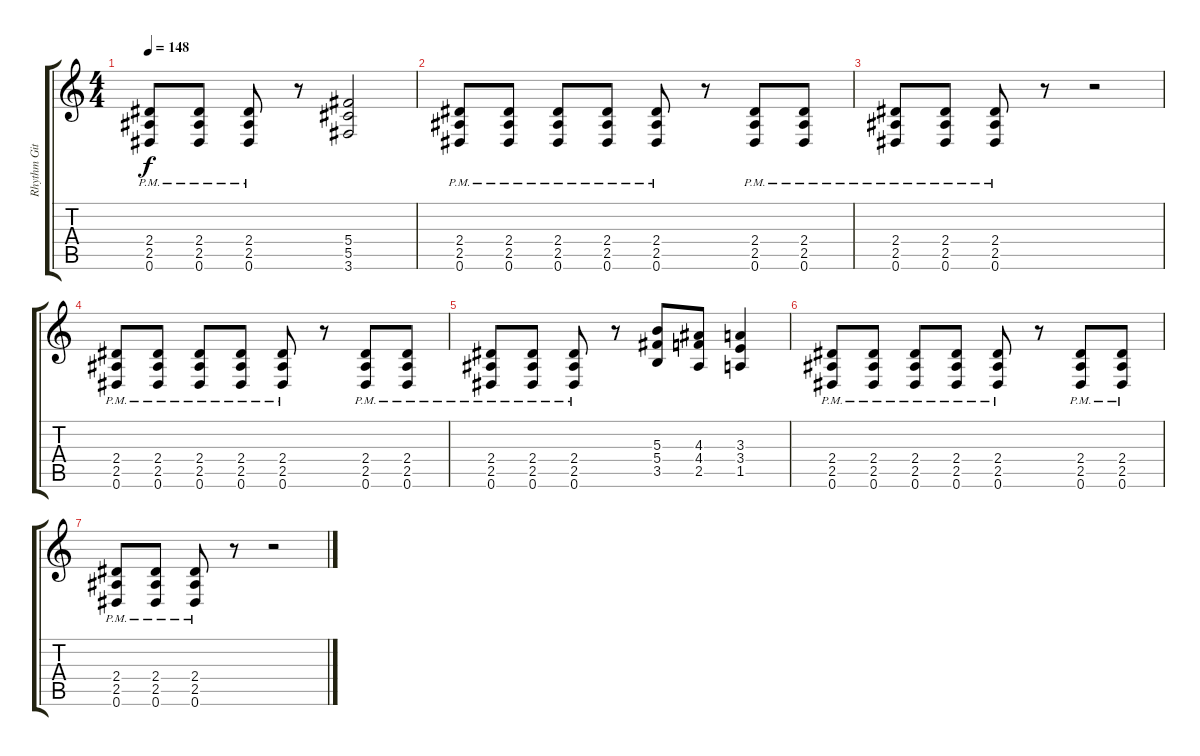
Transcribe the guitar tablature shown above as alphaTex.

\track ("Rhythm Git" "Rhythm Git") {instrument distortionguitar}
\staff {score tabs}
\tuning (Eb4 Bb3 Gb3 Db3 Ab2 Eb2) {hide}
\ts (4 4)
\tempo 148
\clef g2
\ks c
(2.4{pm} 2.5{pm} 0.6{pm}).8{dy f} (2.4{pm} 2.5{pm} 0.6{pm}).8 (2.4{pm} 2.5{pm} 0.6{pm}).8 r.8 (5.4 5.5 3.6).2 |
(2.4{pm} 2.5{pm} 0.6{pm}).8 (2.4{pm} 2.5{pm} 0.6{pm}).8 (2.4{pm} 2.5{pm} 0.6{pm}).8 (2.4{pm} 2.5{pm} 0.6{pm}).8 (2.4{pm} 2.5{pm} 0.6{pm}).8 r.8 (2.4{pm} 2.5{pm} 0.6{pm}).8 (2.4{pm} 2.5{pm} 0.6{pm}).8 |
(2.4{pm} 2.5{pm} 0.6{pm}).8 (2.4{pm} 2.5{pm} 0.6{pm}).8 (2.4{pm} 2.5{pm} 0.6{pm}).8 r.8 r.2 |
(2.4{pm} 2.5{pm} 0.6{pm}).8 (2.4{pm} 2.5{pm} 0.6{pm}).8 (2.4{pm} 2.5{pm} 0.6{pm}).8 (2.4{pm} 2.5{pm} 0.6{pm}).8 (2.4{pm} 2.5{pm} 0.6{pm}).8 r.8 (2.4{pm} 2.5{pm} 0.6{pm}).8 (2.4{pm} 2.5{pm} 0.6{pm}).8 |
(2.4{pm} 2.5{pm} 0.6{pm}).8 (2.4{pm} 2.5{pm} 0.6{pm}).8 (2.4{pm} 2.5{pm} 0.6{pm}).8 r.8 (5.3 5.4 3.5).8 (4.3 4.4 2.5).8 (3.3 3.4 1.5).4 |
(2.4{pm} 2.5{pm} 0.6{pm}).8 (2.4{pm} 2.5{pm} 0.6{pm}).8 (2.4{pm} 2.5{pm} 0.6{pm}).8 (2.4{pm} 2.5{pm} 0.6{pm}).8 (2.4{pm} 2.5{pm} 0.6{pm}).8 r.8 (2.4{pm} 2.5{pm} 0.6{pm}).8 (2.4{pm} 2.5{pm} 0.6{pm}).8 |
(2.4{pm} 2.5{pm} 0.6{pm}).8 (2.4{pm} 2.5{pm} 0.6{pm}).8 (2.4{pm} 2.5{pm} 0.6{pm}).8 r.8 r.2
